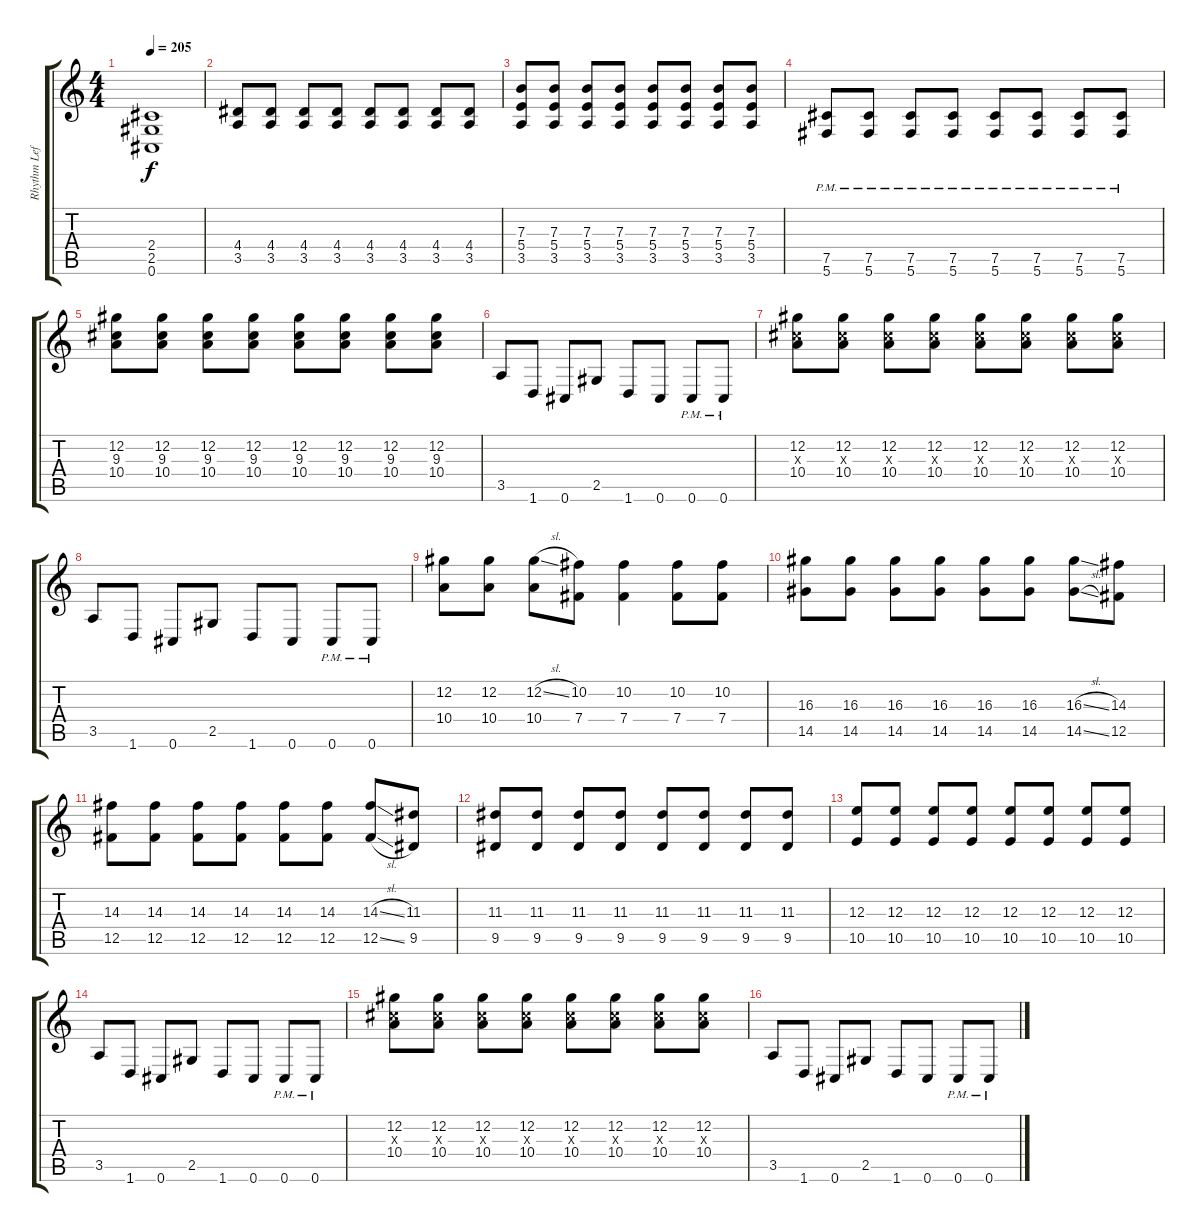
\track ("Rhythm Left" "Rhythm Lef") {instrument distortionguitar}
\staff {score tabs}
\tuning (Db4 Ab3 E3 B2 Gb2 Db2) {hide}
\ts (4 4)
\tempo 205
\clef g2
\ks c
(2.4 2.5 0.6).1{dy f} |
(4.4 3.5).8 (4.4 3.5).8 (4.4 3.5).8 (4.4 3.5).8 (4.4 3.5).8 (4.4 3.5).8 (4.4 3.5).8 (4.4 3.5).8 |
(7.3 5.4 3.5).8 (7.3 5.4 3.5).8 (7.3 5.4 3.5).8 (7.3 5.4 3.5).8 (7.3 5.4 3.5).8 (7.3 5.4 3.5).8 (7.3 5.4 3.5).8 (7.3 5.4 3.5).8 |
(7.5{pm} 5.6{pm}).8 (7.5{pm} 5.6{pm}).8 (7.5{pm} 5.6{pm}).8 (7.5{pm} 5.6{pm}).8 (7.5{pm} 5.6{pm}).8 (7.5{pm} 5.6{pm}).8 (7.5{pm} 5.6{pm}).8 (7.5{pm} 5.6{pm}).8 |
(12.2 9.3 10.4).8 (12.2 9.3 10.4).8 (12.2 9.3 10.4).8 (12.2 9.3 10.4).8 (12.2 9.3 10.4).8 (12.2 9.3 10.4).8 (12.2 9.3 10.4).8 (12.2 9.3 10.4).8 |
3.5.8 1.6.8 0.6.8 2.5.8 1.6.8 0.6.8 0.6{pm}.8 0.6{pm}.8 |
(12.2 9.3{x} 10.4).8 (12.2 9.3{x} 10.4).8 (12.2 9.3{x} 10.4).8 (12.2 9.3{x} 10.4).8 (12.2 9.3{x} 10.4).8 (12.2 9.3{x} 10.4).8 (12.2 9.3{x} 10.4).8 (12.2 9.3{x} 10.4).8 |
3.5.8 1.6.8 0.6.8 2.5.8 1.6.8 0.6.8 0.6{pm}.8 0.6{pm}.8 |
(12.2 10.4).8 (12.2 10.4).8 (12.2{sl} 10.4).8 (10.2 7.4).8 (10.2 7.4).4 (10.2 7.4).8 (10.2 7.4).8 |
(16.3 14.5).8 (16.3 14.5).8 (16.3 14.5).8 (16.3 14.5).8 (16.3 14.5).8 (16.3 14.5).8 (16.3{sl} 14.5{sl}).8 (14.3 12.5).8 |
(14.3 12.5).8 (14.3 12.5).8 (14.3 12.5).8 (14.3 12.5).8 (14.3 12.5).8 (14.3 12.5).8 (14.3{sl} 12.5{sl}).8 (11.3 9.5).8 |
(11.3 9.5).8 (11.3 9.5).8 (11.3 9.5).8 (11.3 9.5).8 (11.3 9.5).8 (11.3 9.5).8 (11.3 9.5).8 (11.3 9.5).8 |
(12.3 10.5).8 (12.3 10.5).8 (12.3 10.5).8 (12.3 10.5).8 (12.3 10.5).8 (12.3 10.5).8 (12.3 10.5).8 (12.3 10.5).8 |
3.5.8 1.6.8 0.6.8 2.5.8 1.6.8 0.6.8 0.6{pm}.8 0.6{pm}.8 |
(12.2 9.3{x} 10.4).8 (12.2 9.3{x} 10.4).8 (12.2 9.3{x} 10.4).8 (12.2 9.3{x} 10.4).8 (12.2 9.3{x} 10.4).8 (12.2 9.3{x} 10.4).8 (12.2 9.3{x} 10.4).8 (12.2 9.3{x} 10.4).8 |
3.5.8 1.6.8 0.6.8 2.5.8 1.6.8 0.6.8 0.6{pm}.8 0.6{pm}.8
